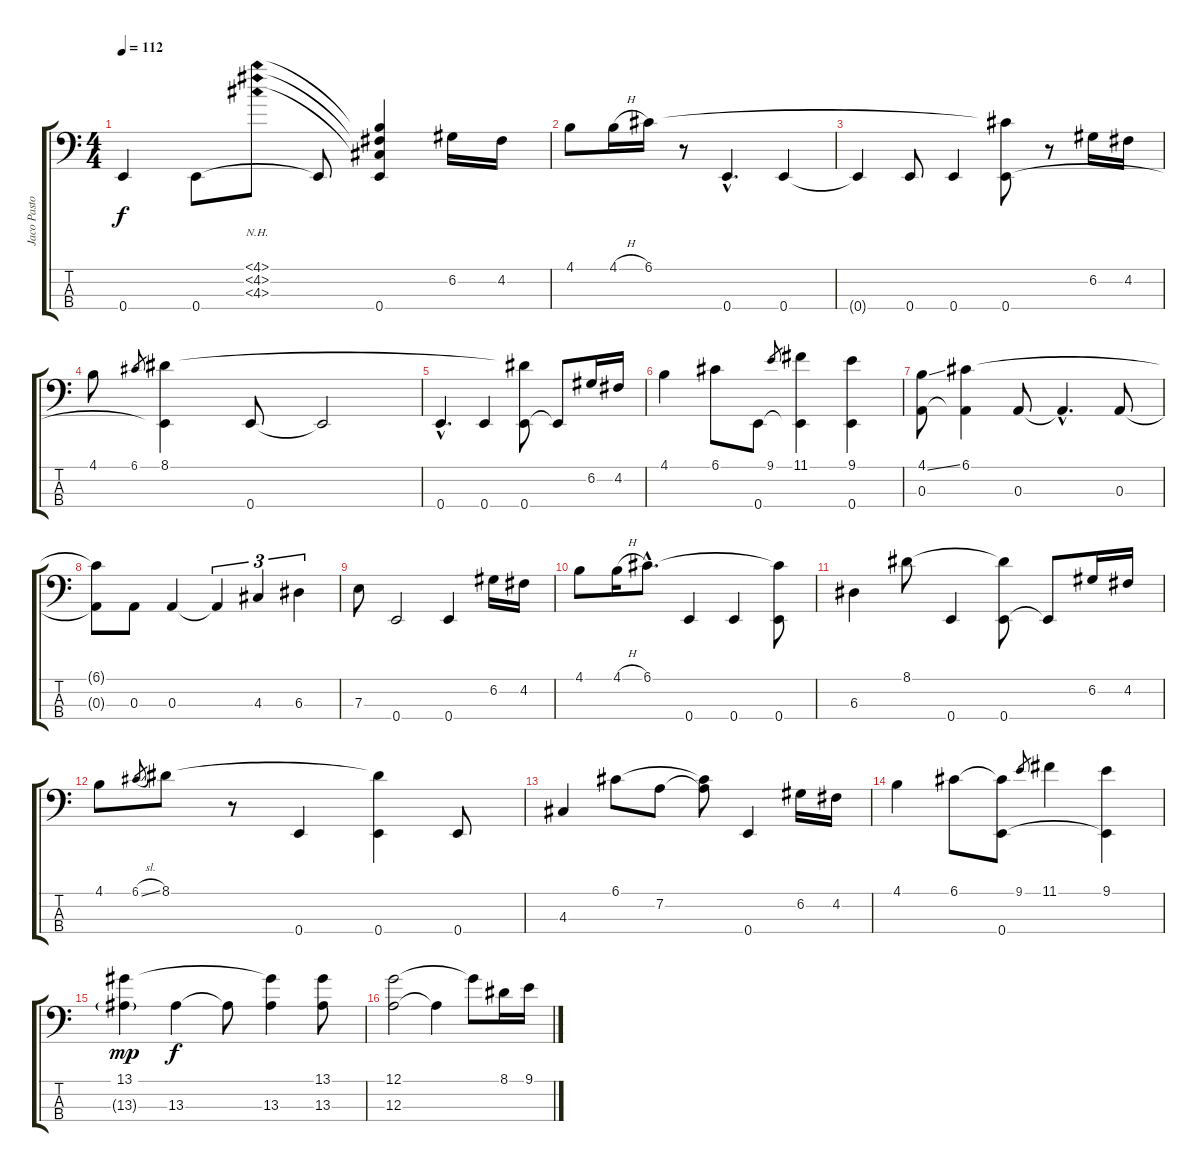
\track ("Jaco Pastorius" "Jaco Pasto") {instrument fretlessbass}
\staff {score tabs}
\tuning (G2 D2 A1 E1) {hide}
\ts (4 4)
\tempo 112
\clef f4
\ks c
0.4.4{dy f instrument fretlessbass} 0.4.8 (4.1{nh} 4.2{nh} 4.3{nh}).8 0.4{t}.8 (4.1{t} 4.2{t} 4.3{t} 0.4).4 6.2.16 4.2.16 |
4.1.8 4.1{h}.16 6.1.16 r.8 0.4{hac}.4{d} 0.4.4 |
0.4{t}.4 0.4.8 0.4.4 (6.1{t} 0.4).8 r.8 6.2.16 4.2.16 |
4.1.8 6.1.8{gr} (8.1 0.4{t}).4 0.4.8 0.4{t}.2 |
0.4{hac}.4{d} 0.4.4 (8.1{t} 0.4).8 0.4{t}.8 6.2.16 4.2.16 |
4.1.4 6.1.8 0.4.8 9.1.8{gr} (11.1 0.4{t}).4 (9.1 0.4).4 |
(4.1{ss} 0.3).8 (6.1 0.3{t}).4 0.3.8 0.3{hac t}.4{d} 0.3.8 |
(6.1{t} 0.3{t}).8 0.3.8 0.3.4 0.3{t}.4{tu (3 2)} 4.3.4{tu (3 2)} 6.3.4{tu (3 2)} |
7.3.8 0.4.2 0.4.4 6.2.16 4.2.16 |
4.1.8 4.1{h}.16 6.1{hac}.8{d} 0.4.4 0.4.4 (6.1{t} 0.4).8 |
6.3.4 8.1.8 0.4.4 (8.1{t} 0.4).8 0.4{t}.8 6.2.16 4.2.16 |
4.1.8 6.1{sl}.8{gr} 8.1.8 r.8 0.4.4 (8.1{t} 0.4).4 0.4.8 |
4.3.4 6.1.8 7.2.8 (6.1{t} 7.2{t}).8 0.4.4 6.2.16 4.2.16 |
4.1.4 6.1.8 (6.1{t} 0.4).8 9.1.8{gr} 11.1.4 (9.1 0.4{t}).4 |
(13.1 13.3{g}).4{dy mp} 13.3.4{dy f} 13.3{t}.8 (13.1{t} 13.3).4 (13.1 13.3).8 |
(12.1 12.3).2 12.3{t}.4 12.1{t}.8 8.1.16 9.1.16
